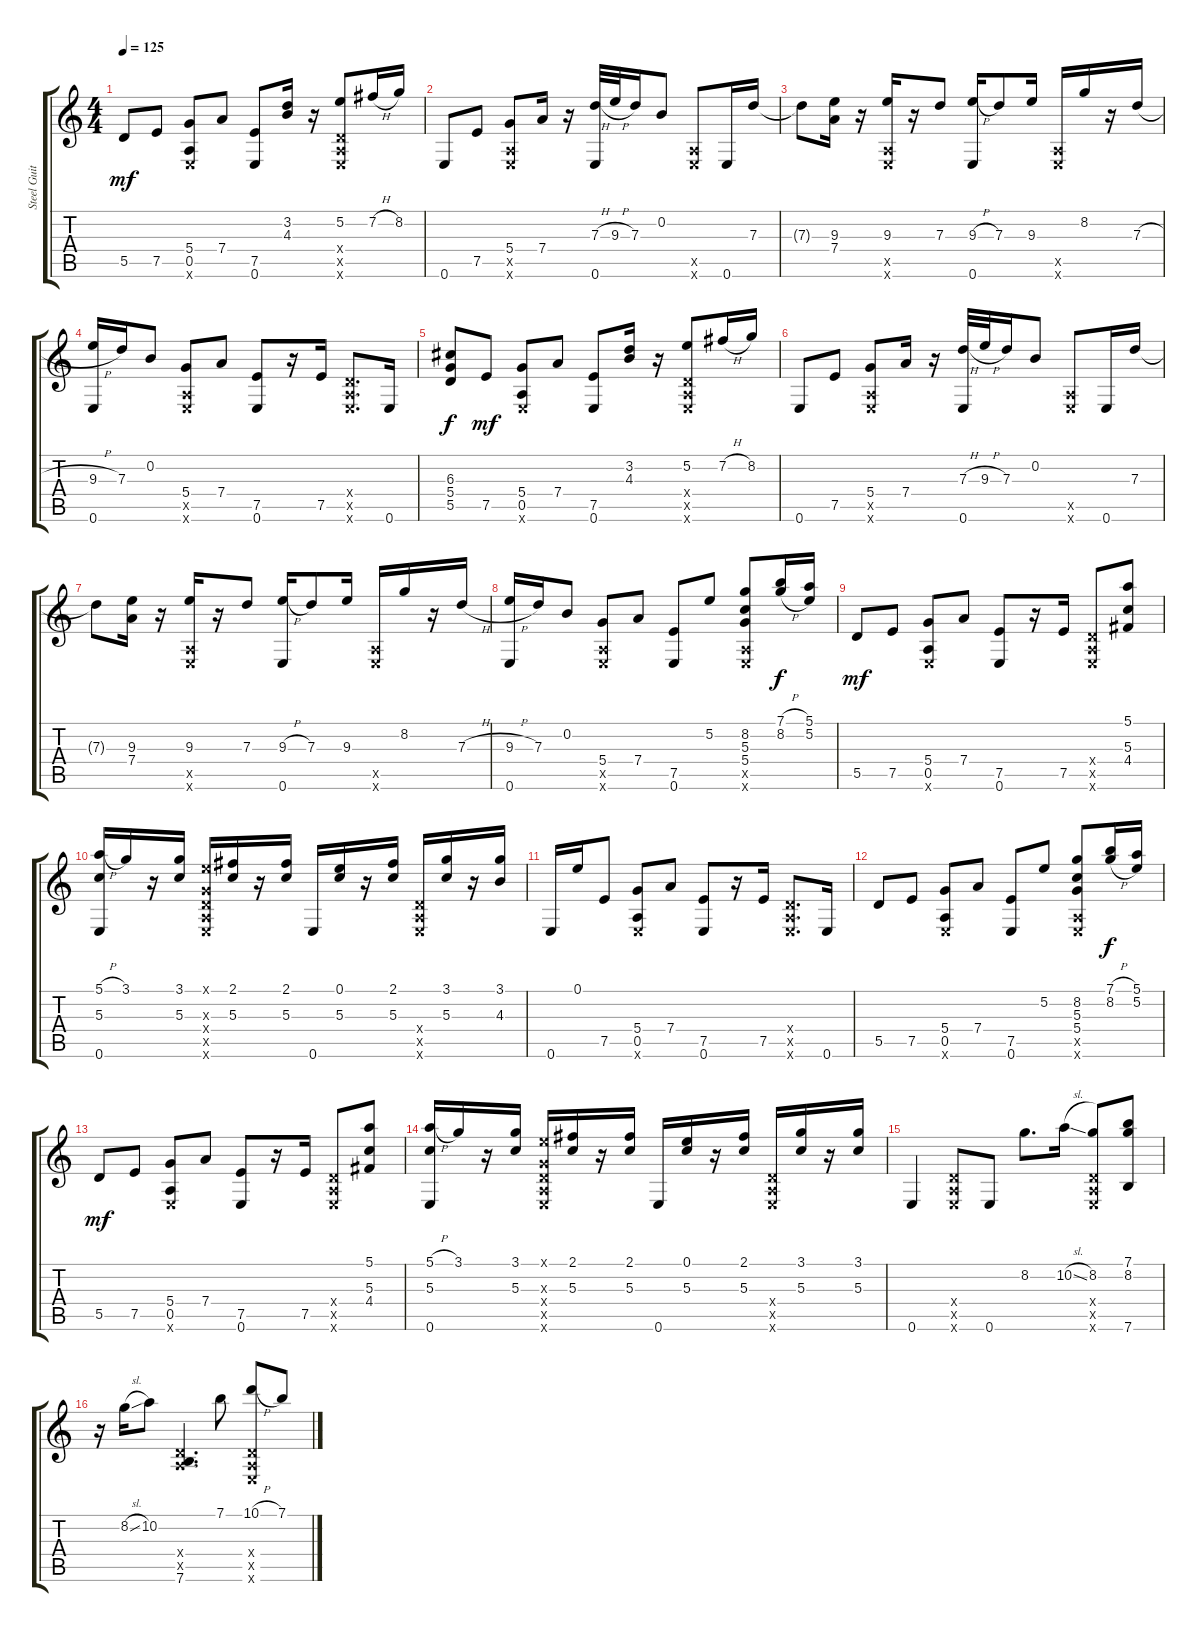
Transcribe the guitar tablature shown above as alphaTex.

\track ("Steel Guitar" "Steel Guit") {instrument acousticguitarsteel}
\staff {score tabs}
\tuning (E4 B3 G3 D3 A2 E2) {hide}
\ts (4 4)
\tempo 125
\clef g2
\ks c
5.5.8{dy mf} 7.5.8 (5.4 0.5 0.6{x}).8 7.4.8 (7.5 0.6).8 (3.2 4.3).16 r.16 (5.2 0.4{x} 0.5{x} 0.6{x}).8 7.2{h}.16 8.2.16 |
0.6.8 7.5.8 (5.4 0.5{x} 0.6{x}).8 7.4.16 r.16 (7.3{h} 0.6).32 9.3{h}.32 7.3.16 0.2.8 (0.5{x} 0.6{x}).8 0.6.16 7.3.16 |
7.3{t}.8 (9.3 7.4).16 r.16 (9.3 0.5{x} 0.6{x}).16 r.16 7.3.8 (9.3{h} 0.6).16 7.3.8 9.3.16 (0.5{x} 0.6{x}).16 8.2.16 r.16 7.3{h}.16 |
(9.3{h} 0.6).16 7.3.16 0.2.8 (5.4 0.5{x} 0.6{x}).8 7.4.8 (7.5 0.6).8 r.16 7.5.16 (0.4{x} 0.5{x} 0.6{x}).8{d} 0.6.16 |
(6.3 5.4 5.5).8{dy f} 7.5.8{dy mf} (5.4 0.5 0.6{x}).8 7.4.8 (7.5 0.6).8 (3.2 4.3).16 r.16 (5.2 0.4{x} 0.5{x} 0.6{x}).8 7.2{h}.16 8.2.16 |
0.6.8 7.5.8 (5.4 0.5{x} 0.6{x}).8 7.4.16 r.16 (7.3{h} 0.6).32 9.3{h}.32 7.3.16 0.2.8 (0.5{x} 0.6{x}).8 0.6.16 7.3.16 |
7.3{t}.8 (9.3 7.4).16 r.16 (9.3 0.5{x} 0.6{x}).16 r.16 7.3.8 (9.3{h} 0.6).16 7.3.8 9.3.16 (0.5{x} 0.6{x}).16 8.2.16 r.16 7.3{h}.16 |
(9.3{h} 0.6).16 7.3.16 0.2.8 (5.4 0.5{x} 0.6{x}).8 7.4.8 (7.5 0.6).8 5.2.8 (8.2 5.3 5.4 0.5{x} 0.6{x}).8 (7.1{h} 8.2{h}).16{dy f} (5.1 5.2).16 |
5.5.8{dy mf} 7.5.8 (5.4 0.5 0.6{x}).8 7.4.8 (7.5 0.6).8 r.16 7.5.16 (0.4{x} 0.5{x} 0.6{x}).8 (5.1 5.3 4.4).8 |
(5.1{h} 5.3 0.6).16 3.1.16 r.16 (3.1 5.3).16 (0.1{x} 0.3{x} 0.4{x} 0.5{x} 0.6{x}).16 (2.1 5.3).16 r.16 (2.1 5.3).16 0.6.16 (0.1 5.3).16 r.16 (2.1 5.3).16 (0.4{x} 0.5{x} 0.6{x}).16 (3.1 5.3).16 r.16 (3.1 4.3).16 |
0.6.16 0.1.16 7.5.8 (5.4 0.5 0.6{x}).8 7.4.8 (7.5 0.6).8 r.16 7.5.16 (0.4{x} 0.5{x} 0.6{x}).8{d} 0.6.16 |
5.5.8 7.5.8 (5.4 0.5 0.6{x}).8 7.4.8 (7.5 0.6).8 5.2.8 (8.2 5.3 5.4 0.5{x} 0.6{x}).8 (7.1{h} 8.2{h}).16{dy f} (5.1 5.2).16 |
5.5.8{dy mf} 7.5.8 (5.4 0.5 0.6{x}).8 7.4.8 (7.5 0.6).8 r.16 7.5.16 (0.4{x} 0.5{x} 0.6{x}).8 (5.1 5.3 4.4).8 |
(5.1{h} 5.3 0.6).16 3.1.16 r.16 (3.1 5.3).16 (0.1{x} 0.3{x} 0.4{x} 0.5{x} 0.6{x}).16 (2.1 5.3).16 r.16 (2.1 5.3).16 0.6.16 (0.1 5.3).16 r.16 (2.1 5.3).16 (0.4{x} 0.5{x} 0.6{x}).16 (3.1 5.3).16 r.16 (3.1 5.3).16 |
0.6.4 (0.4{x} 0.5{x} 0.6{x}).8 0.6.8 8.2.8{d} 10.2{sl}.16 (8.2 0.4{x} 0.5{x} 0.6{x}).8 (7.1 8.2 7.6).8 |
r.16 8.2{sl}.16 10.2.8 (0.4{x} 0.5{x} 7.6).4{d} 7.1.8 (10.1{h} 0.4{x} 0.5{x} 0.6{x}).8 7.1.8
